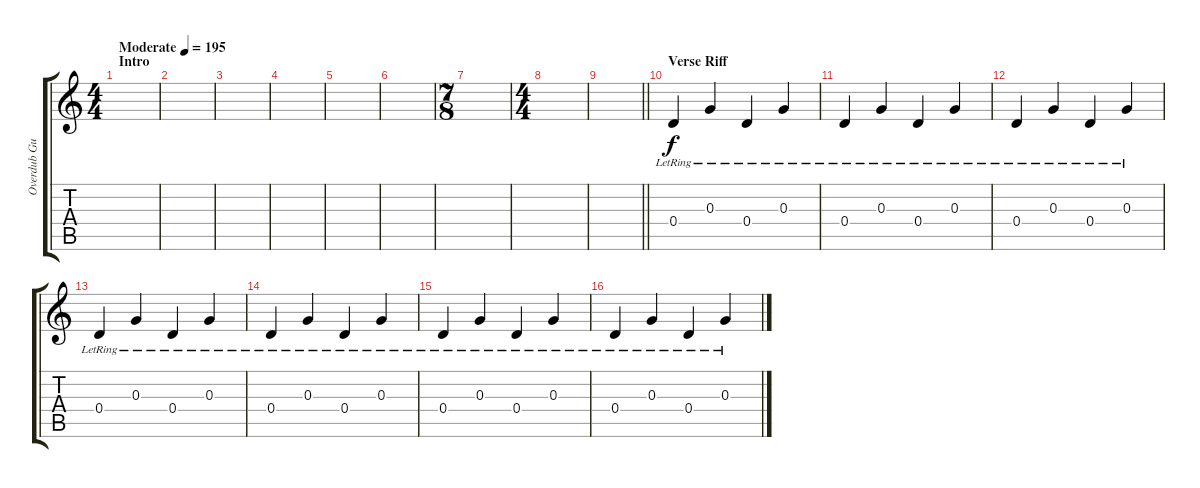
\track ("Overdub Guitar" "Overdub Gu") {instrument acousticguitarsteel}
\staff {score tabs}
\tuning (E4 B3 G3 D3 A2 E2) {hide}
\ts (4 4)
\section ("" "Intro")
\tempo (195 "Moderate")
\clef g2
\ks c
|
|
|
|
|
|
\ts (7 8)
|
\ts (4 4)
|
\barLineRight lightlight
|
\section ("" "Verse Riff")
0.4{lr}.4 0.3{lr}.4 0.4{lr}.4 0.3{lr}.4 |
0.4{lr}.4 0.3{lr}.4 0.4{lr}.4 0.3{lr}.4 |
0.4{lr}.4 0.3{lr}.4 0.4{lr}.4 0.3{lr}.4 |
0.4{lr}.4 0.3{lr}.4 0.4{lr}.4 0.3{lr}.4 |
0.4{lr}.4 0.3{lr}.4 0.4{lr}.4 0.3{lr}.4 |
0.4{lr}.4 0.3{lr}.4 0.4{lr}.4 0.3{lr}.4 |
0.4{lr}.4 0.3{lr}.4 0.4{lr}.4 0.3{lr}.4
